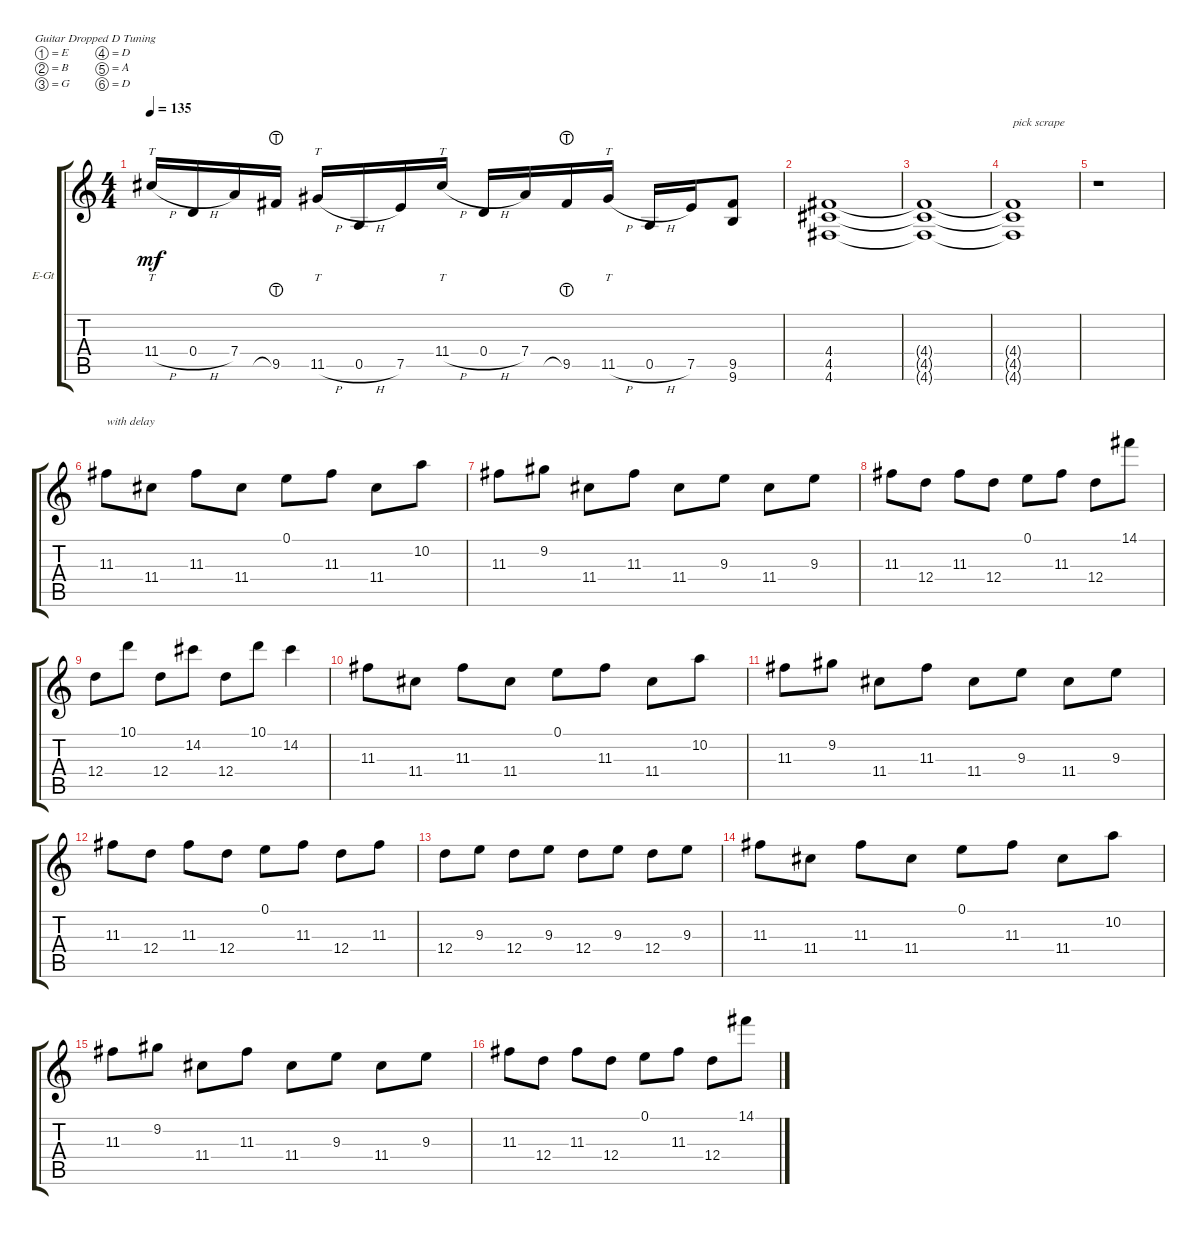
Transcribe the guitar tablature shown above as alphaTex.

\defaultSystemsLayout 4
\bracketExtendMode groupsimilarinstruments
\firstSystemTrackNameOrientation horizontal
\otherSystemsTrackNameOrientation horizontal
\track ("Electric Guitar" "E-Gt") {instrument electricguitarclean}
\staff {score tabs}
\tuning (E4 B3 G3 D3 A2 D2)
\ts (4 4)
\tempo 135
\clef g2
\ks c
11.4{h}.16{tt dy mf} 0.4{h}.16 7.4.16 9.5{lht}.16 11.5{h}.16{tt} 0.5{h}.16 7.5.16 11.4{h}.16{tt} 0.4{h}.16 7.4.16 9.5{lht}.16 11.5{h}.16{tt} 0.5{h}.16 7.5.16 (9.6 9.5).8 |
(4.6 4.5 4.4).1 |
(4.6{t} 4.5{t} 4.4{t}).1 |
(4.6{t} 4.5{t} 4.4{t}).1{txt "pick scrape"} |
r.1 |
11.3.8{txt "with delay"} 11.4.8 11.3.8 11.4.8 0.1.8 11.3.8 11.4.8 10.2.8 |
11.3.8 9.2.8 11.4.8 11.3.8 11.4.8 9.3.8 11.4.8 9.3.8 |
11.3.8 12.4.8 11.3.8 12.4.8 0.1.8 11.3.8 12.4.8 14.1.8 |
12.4.8 10.1.8 12.4.8 14.2.8 12.4.8 10.1.8 14.2.4 |
11.3.8 11.4.8 11.3.8 11.4.8 0.1.8 11.3.8 11.4.8 10.2.8 |
11.3.8 9.2.8 11.4.8 11.3.8 11.4.8 9.3.8 11.4.8 9.3.8 |
11.3.8 12.4.8 11.3.8 12.4.8 0.1.8 11.3.8 12.4.8 11.3.8 |
12.4.8 9.3.8 12.4.8 9.3.8 12.4.8 9.3.8 12.4.8 9.3.8 |
11.3.8 11.4.8 11.3.8 11.4.8 0.1.8 11.3.8 11.4.8 10.2.8 |
11.3.8 9.2.8 11.4.8 11.3.8 11.4.8 9.3.8 11.4.8 9.3.8 |
11.3.8 12.4.8 11.3.8 12.4.8 0.1.8 11.3.8 12.4.8 14.1.8
